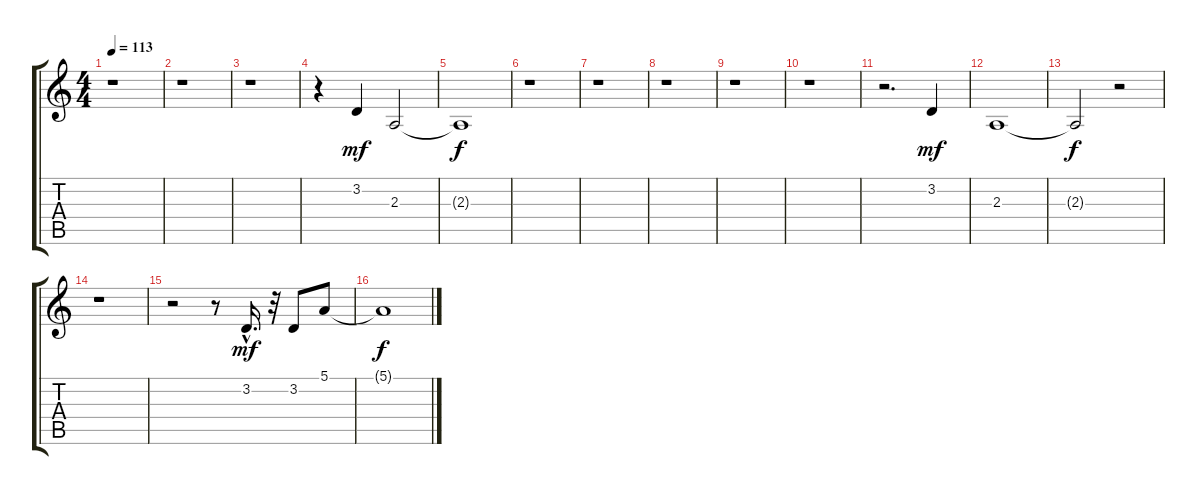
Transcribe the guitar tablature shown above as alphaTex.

\track "" {instrument synthvoice}
\staff {score tabs}
\tuning (E4 B3 G3 D3 A2 E2) {hide}
\ts (4 4)
\tempo 113
\clef g2
\ks c
r.1{dy f} |
r.1 |
r.1 |
r.4 3.2.4{dy mf} 2.3.2 |
2.3{t}.1{dy f} |
r.1 |
r.1 |
r.1 |
r.1 |
r.1 |
r.2{d} 3.2.4{dy mf} |
2.3.1 |
2.3{t}.2{dy f} r.2 |
r.1 |
r.2 r.8 3.2{hac}.16{d dy mf} r.32 3.2.8 5.1.8 |
5.1{t}.1{dy f}
